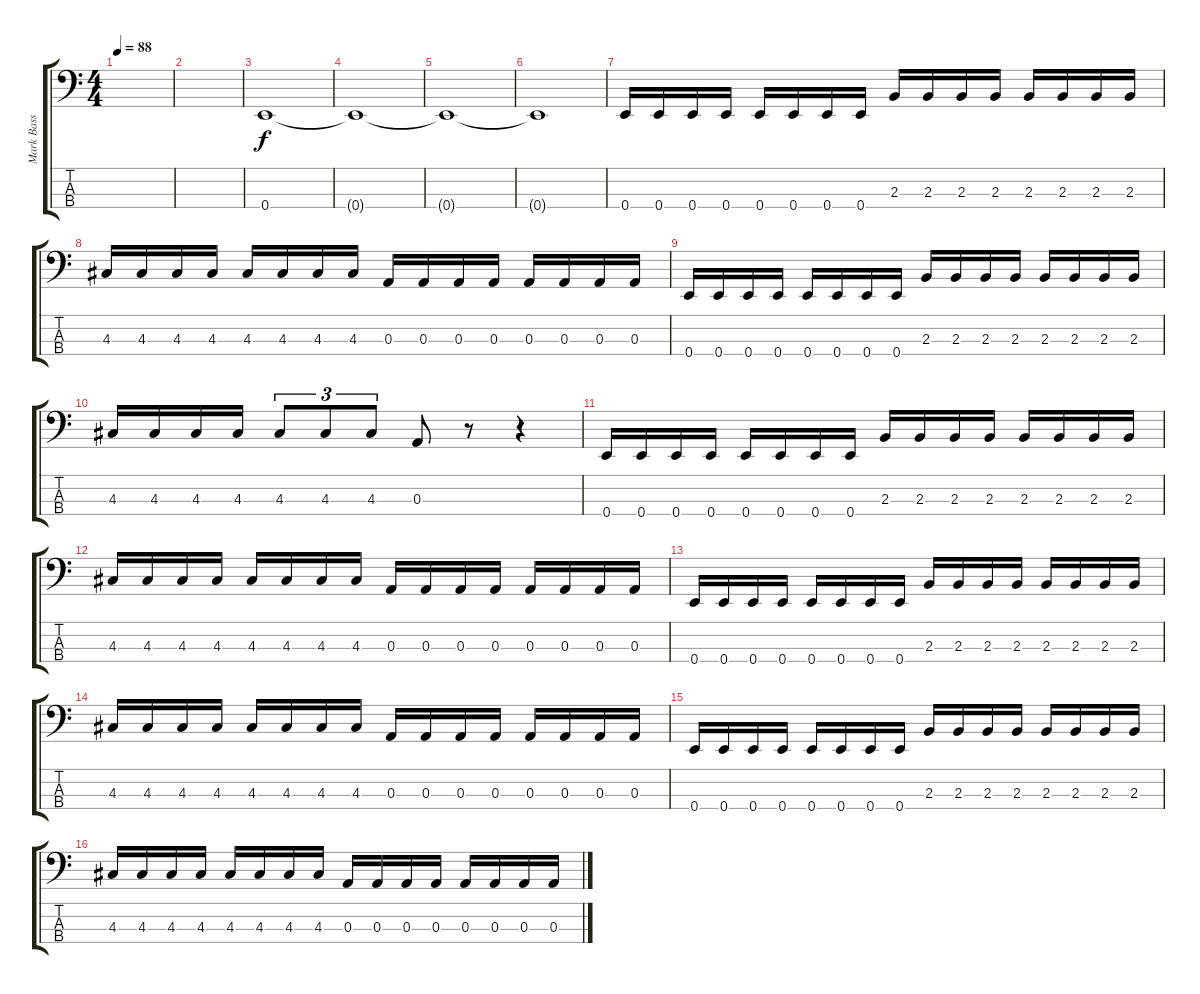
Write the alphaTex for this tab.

\track ("Mark Bass" "Mark Bass") {instrument electricbasspick}
\staff {score tabs}
\tuning (G2 D2 A1 E1) {hide}
\ts (4 4)
\tempo 88
\clef f4
\ks c
|
|
0.4.1 |
0.4{t}.1 |
0.4{t}.1 |
0.4{t}.1 |
0.4.16 0.4.16 0.4.16 0.4.16 0.4.16 0.4.16 0.4.16 0.4.16 2.3.16 2.3.16 2.3.16 2.3.16 2.3.16 2.3.16 2.3.16 2.3.16 |
4.3.16 4.3.16 4.3.16 4.3.16 4.3.16 4.3.16 4.3.16 4.3.16 0.3.16 0.3.16 0.3.16 0.3.16 0.3.16 0.3.16 0.3.16 0.3.16 |
0.4.16 0.4.16 0.4.16 0.4.16 0.4.16 0.4.16 0.4.16 0.4.16 2.3.16 2.3.16 2.3.16 2.3.16 2.3.16 2.3.16 2.3.16 2.3.16 |
4.3.16 4.3.16 4.3.16 4.3.16 4.3.8{tu (3 2)} 4.3.8{tu (3 2)} 4.3.8{tu (3 2)} 0.3.8 r.8 r.4 |
0.4.16 0.4.16 0.4.16 0.4.16 0.4.16 0.4.16 0.4.16 0.4.16 2.3.16 2.3.16 2.3.16 2.3.16 2.3.16 2.3.16 2.3.16 2.3.16 |
4.3.16 4.3.16 4.3.16 4.3.16 4.3.16 4.3.16 4.3.16 4.3.16 0.3.16 0.3.16 0.3.16 0.3.16 0.3.16 0.3.16 0.3.16 0.3.16 |
0.4.16 0.4.16 0.4.16 0.4.16 0.4.16 0.4.16 0.4.16 0.4.16 2.3.16 2.3.16 2.3.16 2.3.16 2.3.16 2.3.16 2.3.16 2.3.16 |
4.3.16 4.3.16 4.3.16 4.3.16 4.3.16 4.3.16 4.3.16 4.3.16 0.3.16 0.3.16 0.3.16 0.3.16 0.3.16 0.3.16 0.3.16 0.3.16 |
0.4.16 0.4.16 0.4.16 0.4.16 0.4.16 0.4.16 0.4.16 0.4.16 2.3.16 2.3.16 2.3.16 2.3.16 2.3.16 2.3.16 2.3.16 2.3.16 |
4.3.16 4.3.16 4.3.16 4.3.16 4.3.16 4.3.16 4.3.16 4.3.16 0.3.16 0.3.16 0.3.16 0.3.16 0.3.16 0.3.16 0.3.16 0.3.16
